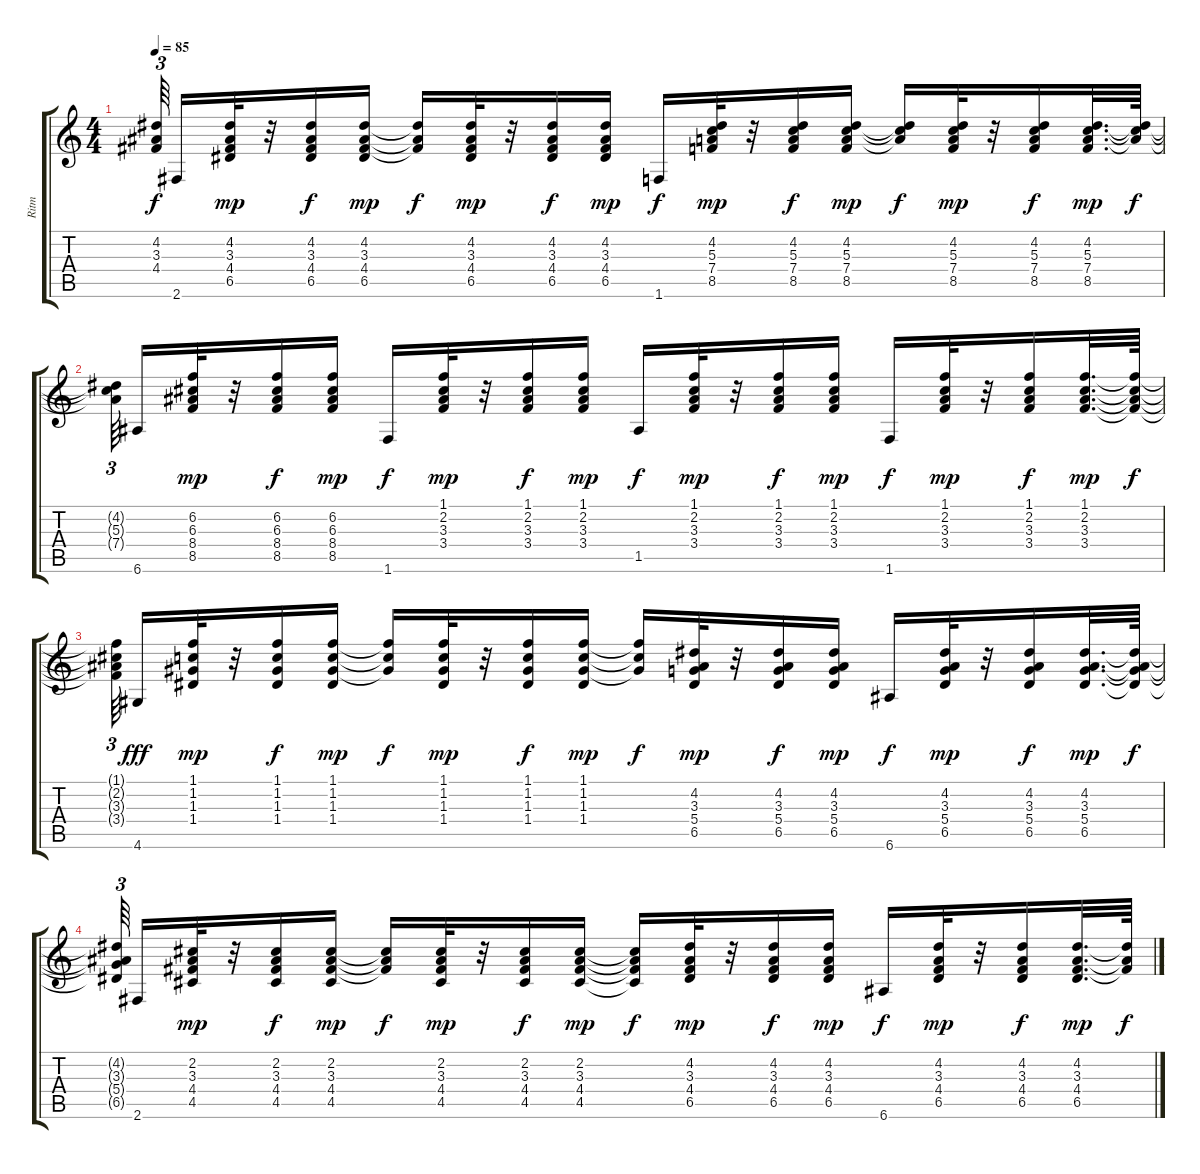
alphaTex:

\track ("Ritm" "Ritm") {instrument acousticguitarsteel}
\staff {score tabs}
\tuning (E4 B3 G3 D3 A2 E2) {hide}
\ts (4 4)
\tempo 85
\clef g2
\ks c
(4.2{t} 3.3{t} 4.4{t}).64{tu (3 2) dy f} 2.6.16 (4.2 3.3 4.4 6.5).32{dy mp} r.32 (4.2 3.3 4.4 6.5).16{dy f} (4.2 3.3 4.4 6.5).16{dy mp} (4.2{t} 3.3{t} 4.4{t}).16{dy f} (4.2 3.3 4.4 6.5).32{dy mp} r.32 (4.2 3.3 4.4 6.5).16{dy f} (4.2 3.3 4.4 6.5).16{dy mp} 1.6.16{dy f} (4.2 5.3 7.4 8.5).32{dy mp} r.32 (4.2 5.3 7.4 8.5).16{dy f} (4.2 5.3 7.4 8.5).16{dy mp} (4.2{t} 5.3{t} 7.4{t}).16{dy f} (4.2 5.3 7.4 8.5).32{dy mp} r.32 (4.2 5.3 7.4 8.5).16{dy f} (4.2 5.3 7.4 8.5).32{d dy mp} (4.2{t} 5.3{t} 7.4{t}).64{dy f} |
(4.2{t} 5.3{t} 7.4{t}).64{tu (3 2)} 6.6.16 (6.2 6.3 8.4 8.5).32{dy mp} r.32 (6.2 6.3 8.4 8.5).16{dy f} (6.2 6.3 8.4 8.5).16{dy mp} 1.6.16{dy f} (1.1 2.2 3.3 3.4).32{dy mp} r.32 (1.1 2.2 3.3 3.4).16{dy f} (1.1 2.2 3.3 3.4).16{dy mp} 1.5.16{dy f} (1.1 2.2 3.3 3.4).32{dy mp} r.32 (1.1 2.2 3.3 3.4).16{dy f} (1.1 2.2 3.3 3.4).16{dy mp} 1.6.16{dy f} (1.1 2.2 3.3 3.4).32{dy mp} r.32 (1.1 2.2 3.3 3.4).16{dy f} (1.1 2.2 3.3 3.4).32{d dy mp} (1.1{t} 2.2{t} 3.3{t} 3.4{t}).64{dy f} |
(1.1{t} 2.2{t} 3.3{t} 3.4{t}).64{tu (3 2)} 4.6.16{dy fff} (1.1 1.2 1.3 1.4).32{dy mp} r.32 (1.1 1.2 1.3 1.4).16{dy f} (1.1 1.2 1.3 1.4).16{dy mp} (1.1{t} 1.2{t} 1.3{t}).16{dy f} (1.1 1.2 1.3 1.4).32{dy mp} r.32 (1.1 1.2 1.3 1.4).16{dy f} (1.1 1.2 1.3 1.4).16{dy mp} (1.1{t} 1.2{t} 1.3{t}).16{dy f} (4.2 3.3 5.4 6.5).32{dy mp} r.32 (4.2 3.3 5.4 6.5).16{dy f} (4.2 3.3 5.4 6.5).16{dy mp} 6.6.16{dy f} (4.2 3.3 5.4 6.5).32{dy mp} r.32 (4.2 3.3 5.4 6.5).16{dy f} (4.2 3.3 5.4 6.5).32{d dy mp} (4.2{t} 3.3{t} 5.4{t} 6.5{t}).64{dy f} |
(4.2{t} 3.3{t} 5.4{t} 6.5{t}).64{tu (3 2)} 2.6.16{volume 9} (2.2 3.3 4.4 4.5).32{dy mp volume 9} r.32 (2.2 3.3 4.4 4.5).16{dy f volume 9} (2.2 3.3 4.4 4.5).16{dy mp volume 9} (2.2{t} 3.3{t} 4.4{t}).16{dy f volume 9} (2.2 3.3 4.4 4.5).32{dy mp volume 9} r.32 (2.2 3.3 4.4 4.5).16{dy f volume 9} (2.2 3.3 4.4 4.5).16{dy mp volume 9} (2.2{t} 3.3{t} 4.4{t} 4.5{t}).16{dy f volume 9} (4.2 3.3 4.4 6.5).32{dy mp volume 8} r.32 (4.2 3.3 4.4 6.5).16{dy f volume 8} (4.2 3.3 4.4 6.5).16{dy mp volume 8} 6.6.16{dy f volume 8} (4.2 3.3 4.4 6.5).32{dy mp volume 8} r.32 (4.2 3.3 4.4 6.5).16{dy f volume 8} (4.2 3.3 4.4 6.5).32{d dy mp volume 8} (4.2{t} 3.3{t} 4.4{t}).64{dy f}
